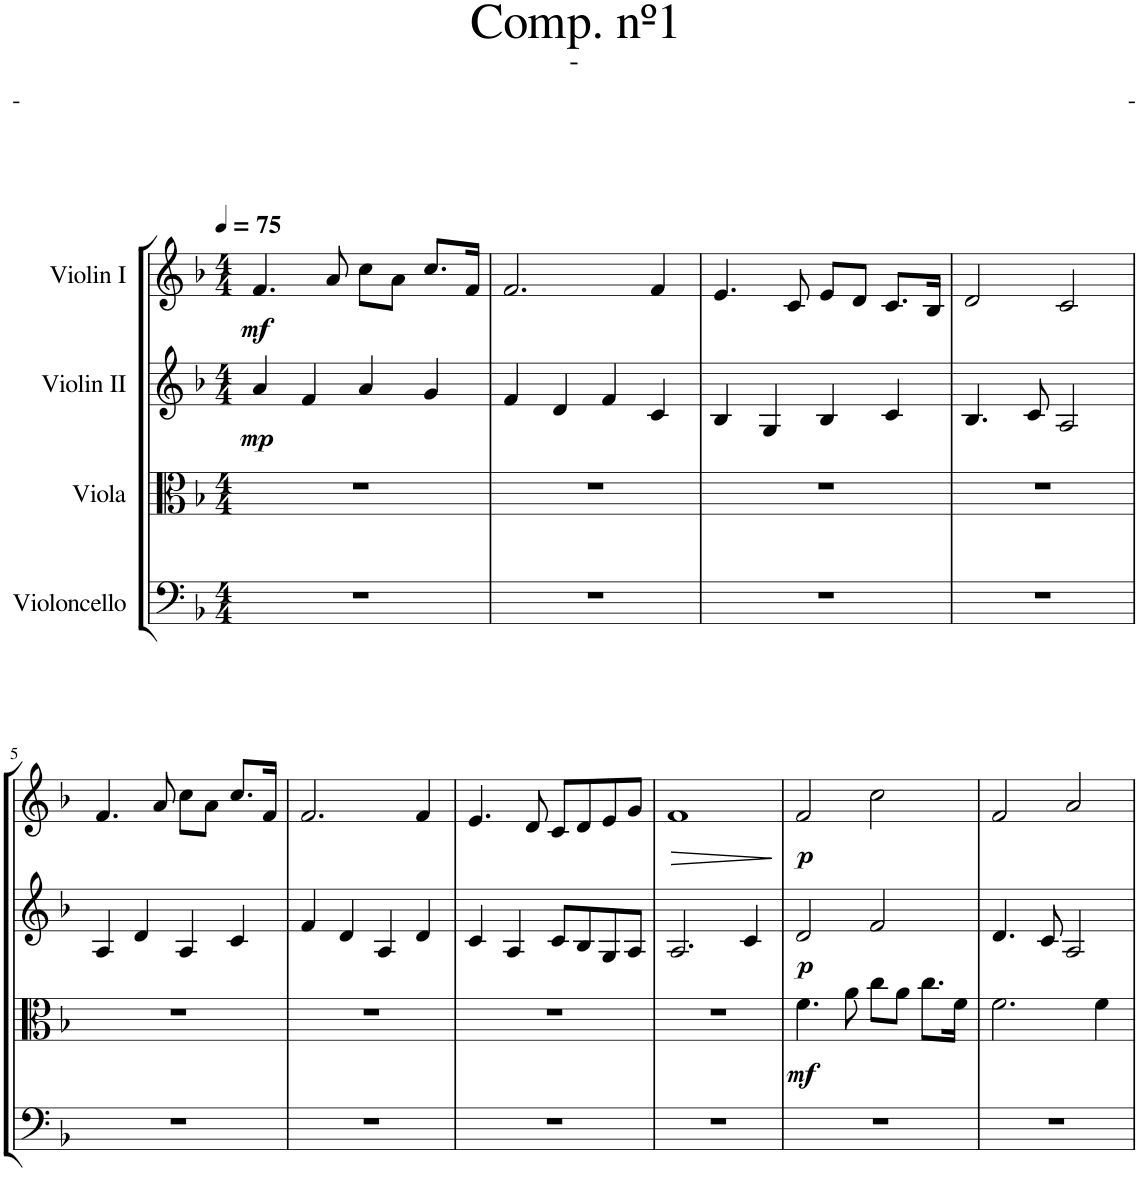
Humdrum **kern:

**kern	**kern	**dynam	**kern	**dynam	**kern	**dynam
*part4	*part3	*part3	*part2	*part2	*part1	*part1
*staff4	*staff3	*staff3	*staff2	*staff2	*staff1	*staff1
*I"Violoncello	*I"Viola	*	*I"Violin II	*	*I"Violin I	*
*I'Vc	*I'Vla	*	*I'Vln	*	*I'Vln	*
*clefF4	*clefC3	*	*clefG2	*	*clefG2	*
*k[b-]	*k[b-]	*	*k[b-]	*	*k[b-]	*
*M4/4	*M4/4	*	*M4/4	*	*M4/4	*
*MM75	*MM75	*	*MM75	*	*MM75	*
=1	=1	=1	=1	=1	=1	=1
!	!	!	!	!LO:DY:b	!	!LO:DY:b
1r	1r	.	4a/	mp	4.f/	mf
.	.	.	4f/	.	.	.
.	.	.	.	.	8a/	.
.	.	.	4a/	.	8cc\L	.
.	.	.	.	.	8a\J	.
.	.	.	4g/	.	8.cc/L	.
.	.	.	.	.	16f/Jk	.
=2	=2	=2	=2	=2	=2	=2
1r	1r	.	4f/	.	2.f/	.
.	.	.	4d/	.	.	.
.	.	.	4f/	.	.	.
.	.	.	4c/	.	4f/	.
=3	=3	=3	=3	=3	=3	=3
1r	1r	.	4B-/	.	4.e/	.
.	.	.	4G/	.	.	.
.	.	.	.	.	8c/	.
.	.	.	4B-/	.	8e/L	.
.	.	.	.	.	8d/J	.
.	.	.	4c/	.	8.c/L	.
.	.	.	.	.	16B-/Jk	.
=4	=4	=4	=4	=4	=4	=4
1r	1r	.	4.B-/	.	2d/	.
.	.	.	8c/	.	.	.
.	.	.	2A/	.	2c/	.
!!LO:LB:g=z
=5	=5	=5	=5	=5	=5	=5
1r	1r	.	4A/	.	4.f/	.
.	.	.	4d/	.	.	.
.	.	.	.	.	8a/	.
.	.	.	4A/	.	8cc\L	.
.	.	.	.	.	8a\J	.
.	.	.	4c/	.	8.cc/L	.
.	.	.	.	.	16f/Jk	.
=6	=6	=6	=6	=6	=6	=6
1r	1r	.	4f/	.	2.f/	.
.	.	.	4d/	.	.	.
.	.	.	4A/	.	.	.
.	.	.	4d/	.	4f/	.
=7	=7	=7	=7	=7	=7	=7
1r	1r	.	4c/	.	4.e/	.
.	.	.	4A/	.	.	.
.	.	.	.	.	8d/	.
.	.	.	8c/L	.	8c/L	.
.	.	.	8B-/	.	8d/	.
.	.	.	8G/	.	8e/	.
.	.	.	8A/J	.	8g/J	.
=8	=8	=8	=8	=8	=8	=8
!	!	!	!	!	!	!LO:HP:b
1r	1r	.	2.A/	.	1f	>
.	.	.	4c/	.	.	.
.	.	.	.	.	.	]
=9	=9	=9	=9	=9	=9	=9
!	!	!LO:DY:b	!	!LO:DY:b	!	!LO:DY:b
1r	4.f\	mf	2d/	p	2f/	p
.	8a\	.	.	.	.	.
.	8cc\L	.	2f/	.	2cc\	.
.	8a\J	.	.	.	.	.
.	8.cc\L	.	.	.	.	.
.	16f\Jk	.	.	.	.	.
=10	=10	=10	=10	=10	=10	=10
1r	2.f\	.	4.d/	.	2f/	.
.	.	.	8c/	.	.	.
.	.	.	2A/	.	2a/	.
.	4f\	.	.	.	.	.
=	=	=	=	=	=	=
*-	*-	*-	*-	*-	*-	*-
